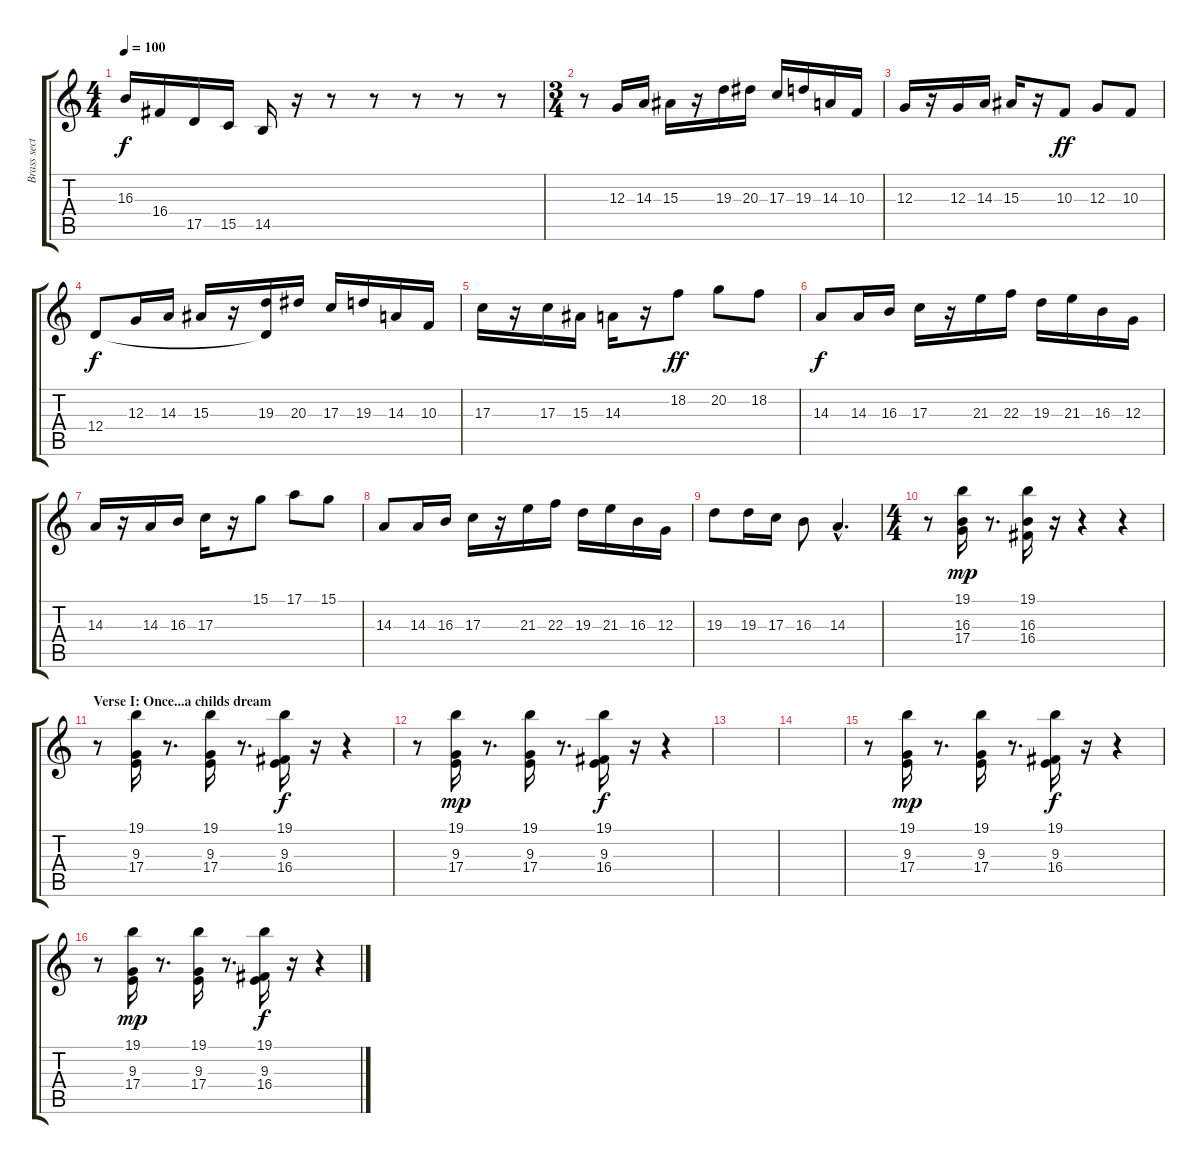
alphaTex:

\track ("Brass section" "Brass sect") {instrument trombone}
\staff {score tabs}
\tuning (E4 B3 G3 D3 A2 E2) {hide}
\ts (4 4)
\tempo 100
\clef g2
\ks c
16.3.16{dy f} 16.4.16 17.5.16 15.5.16 14.5.16 r.16 r.8 r.8 r.8 r.8 r.8 |
\ts (3 4)
r.8 12.3.16 14.3.16 15.3.16 r.16 19.3.16 20.3.16 17.3.16 19.3.16 14.3.16 10.3.16 |
12.3.16 r.16 12.3.16 14.3.16 15.3.16 r.16 10.3.8{dy ff} 12.3.8 10.3.8 |
12.4.8{dy f} 12.3.16 14.3.16 15.3.16 r.16 (19.3 12.4{t}).16 20.3.16 17.3.16 19.3.16 14.3.16 10.3.16 |
17.3.16 r.16 17.3.16 15.3.16 14.3.16 r.16 18.2.8{dy ff} 20.2.8 18.2.8 |
14.3.8{dy f} 14.3.16 16.3.16 17.3.16 r.16 21.3.16 22.3.16 19.3.16 21.3.16 16.3.16 12.3.16 |
14.3.16 r.16 14.3.16 16.3.16 17.3.16 r.16 15.1.8 17.1.8 15.1.8 |
14.3.8 14.3.16 16.3.16 17.3.16 r.16 21.3.16 22.3.16 19.3.16 21.3.16 16.3.16 12.3.16 |
19.3.8 19.3.16 17.3.16 16.3.8 14.3{hac}.4{d} |
\ts (4 4)
r.8 (19.1 16.3 17.4).16{dy mp} r.8{d} (19.1 16.3 16.4).16 r.16 r.4 r.4 |
\section ("" "Verse I: Once...a childs dream")
r.8 (19.1 9.3 17.4).16 r.8{d} (19.1 9.3 17.4).16 r.8{d} (19.1 9.3 16.4).16{dy f} r.16 r.4 |
r.8 (19.1 9.3 17.4).16{dy mp} r.8{d} (19.1 9.3 17.4).16 r.8{d} (19.1 9.3 16.4).16{dy f} r.16 r.4 |
|
|
r.8 (19.1 9.3 17.4).16{dy mp} r.8{d} (19.1 9.3 17.4).16 r.8{d} (19.1 9.3 16.4).16{dy f} r.16 r.4 |
r.8 (19.1 9.3 17.4).16{dy mp} r.8{d} (19.1 9.3 17.4).16 r.8{d} (19.1 9.3 16.4).16{dy f} r.16 r.4
